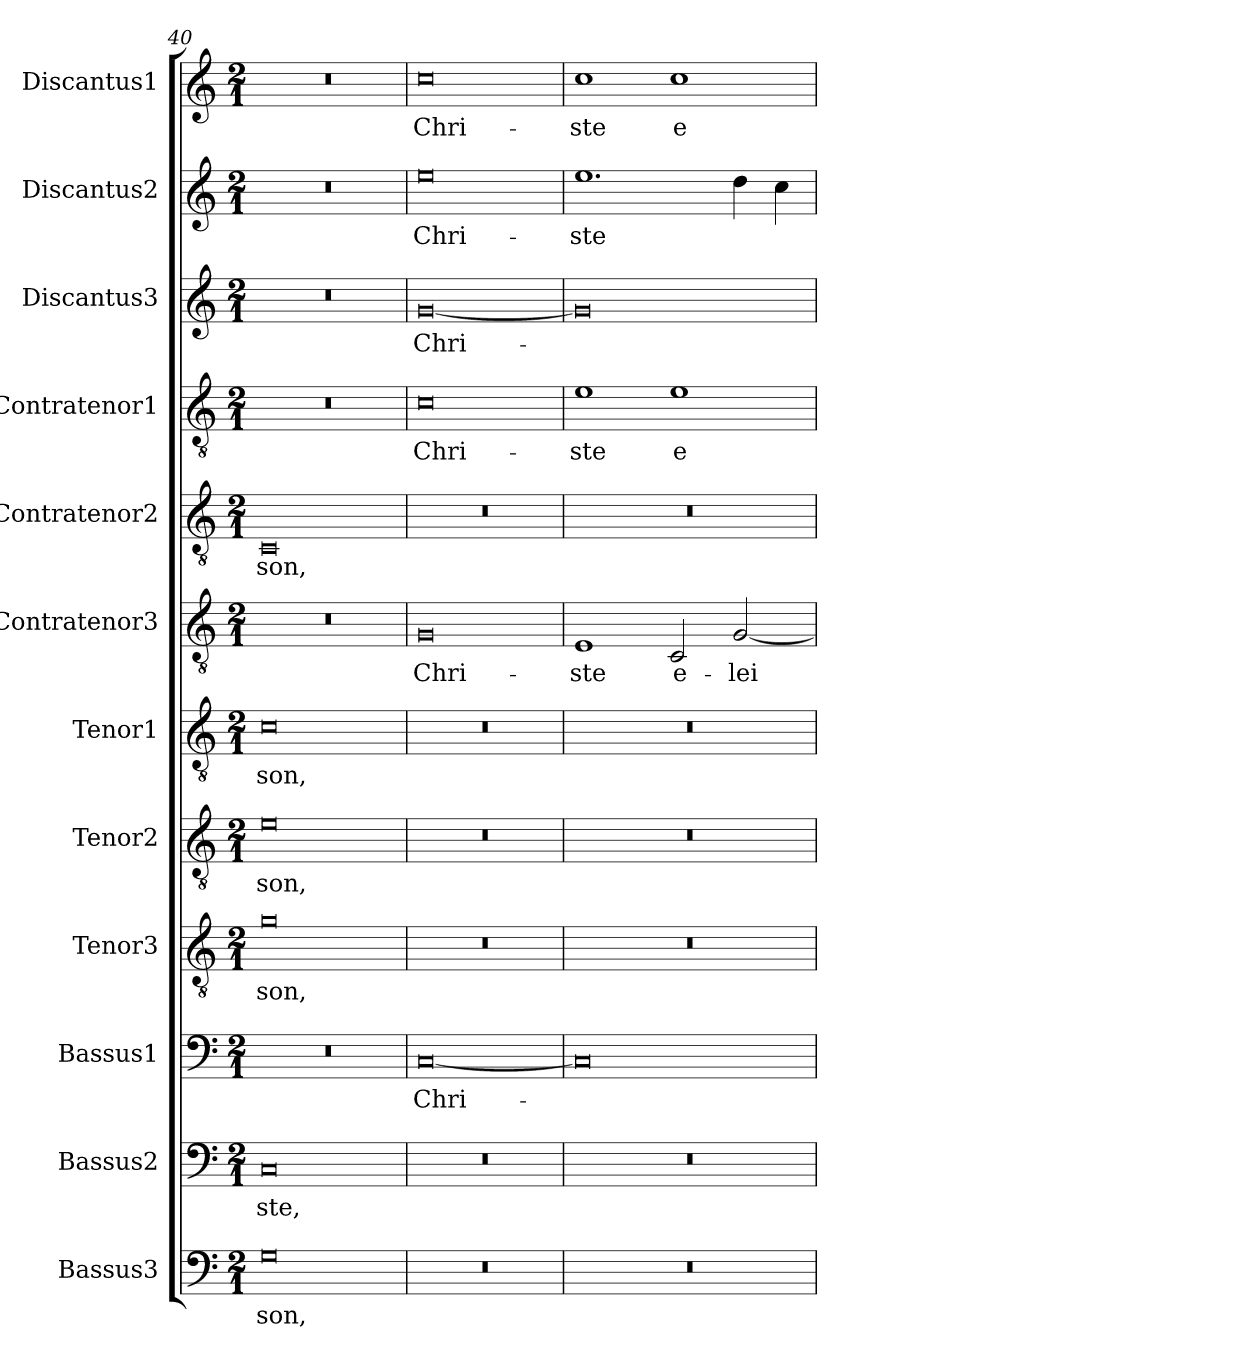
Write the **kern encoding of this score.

**kern	**text	**kern	**text	**kern	**text	**kern	**text	**kern	**text	**kern	**text	**kern	**text	**kern	**text	**kern	**text	**kern	**text	**kern	**text	**kern	**text
*part12	*part12	*part11	*part11	*part10	*part10	*part9	*part9	*part8	*part8	*part7	*part7	*part6	*part6	*part5	*part5	*part4	*part4	*part3	*part3	*part2	*part2	*part1	*part1
*staff12	*staff12	*staff11	*staff11	*staff10	*staff10	*staff9	*staff9	*staff8	*staff8	*staff7	*staff7	*staff6	*staff6	*staff5	*staff5	*staff4	*staff4	*staff3	*staff3	*staff2	*staff2	*staff1	*staff1
*I"Bassus3	*	*I"Bassus2	*	*I"Bassus1	*	*I"Tenor3	*	*I"Tenor2	*	*I"Tenor1	*	*I"Contratenor3	*	*I"Contratenor2	*	*I"Contratenor1	*	*I"Discantus3	*	*I"Discantus2	*	*I"Discantus1	*
*I'B3	*	*I'B2	*	*I'B1	*	*I'T3	*	*I'T2	*	*I'T1	*	*I'Ct3	*	*I'Ct2	*	*I'Ct1	*	*I'D3	*	*I'D2	*	*I'D1	*
*clefF4	*	*clefF4	*	*clefF4	*	*clefGv2	*	*clefGv2	*	*clefGv2	*	*clefGv2	*	*clefGv2	*	*clefGv2	*	*clefG2	*	*clefG2	*	*clefG2	*
*k[]	*	*k[]	*	*k[]	*	*k[]	*	*k[]	*	*k[]	*	*k[]	*	*k[]	*	*k[]	*	*k[]	*	*k[]	*	*k[]	*
*M2/1	*	*M2/1	*	*M2/1	*	*M2/1	*	*M2/1	*	*M2/1	*	*M2/1	*	*M2/1	*	*M2/1	*	*M2/1	*	*M2/1	*	*M2/1	*
=40	=40	=40	=40	=40	=40	=40	=40	=40	=40	=40	=40	=40	=40	=40	=40	=40	=40	=40	=40	=40	=40	=40	=40
0G	-son,	0C	-ste,	0r	.	0g	-son,	0e	-son,	0c	-son,	0r	.	0C	-son,	0r	.	0r	.	0r	.	0r	.
=41	=41	=41	=41	=41	=41	=41	=41	=41	=41	=41	=41	=41	=41	=41	=41	=41	=41	=41	=41	=41	=41	=41	=41
0r	.	0r	.	[0C	Chri-	0r	.	0r	.	0r	.	0G	Chri-	0r	.	0c	Chri-	[0g	Chri-	0ee	Chri-	0cc	Chri-
=42	=42	=42	=42	=42	=42	=42	=42	=42	=42	=42	=42	=42	=42	=42	=42	=42	=42	=42	=42	=42	=42	=42	=42
0r	.	0r	.	0C]	.	0r	.	0r	.	0r	.	1E	-ste	0r	.	1e	-ste	0g]	.	1.ee	-ste	1cc	-ste
.	.	.	.	.	.	.	.	.	.	.	.	2C	e-	.	.	1e	e-	.	.	.	.	1cc	e-
.	.	.	.	.	.	.	.	.	.	.	.	[2G	-lei-	.	.	.	.	.	.	4dd	.	.	.
.	.	.	.	.	.	.	.	.	.	.	.	.	.	.	.	.	.	.	.	4cc	.	.	.
=	=	=	=	=	=	=	=	=	=	=	=	=	=	=	=	=	=	=	=	=	=	=	=
*-	*-	*-	*-	*-	*-	*-	*-	*-	*-	*-	*-	*-	*-	*-	*-	*-	*-	*-	*-	*-	*-	*-	*-
